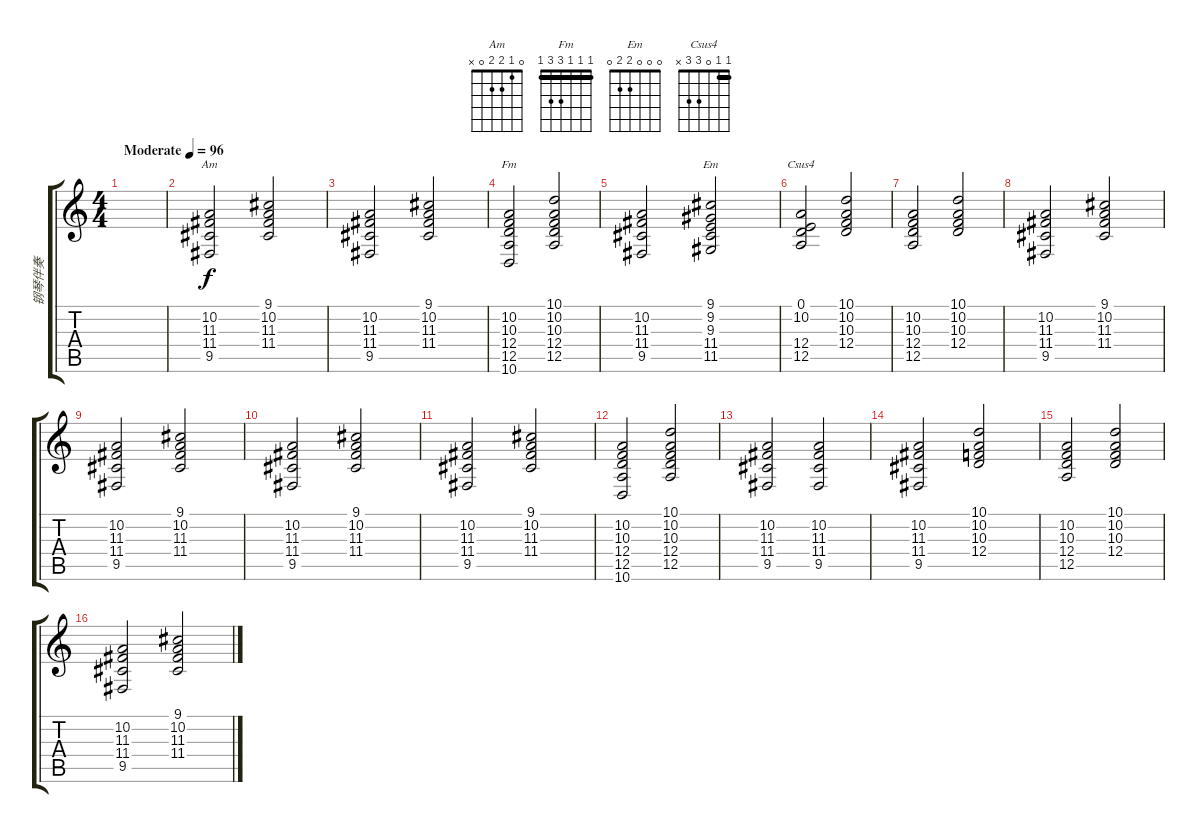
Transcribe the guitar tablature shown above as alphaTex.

\track ("钢琴伴奏" "钢琴伴奏") {instrument brightacousticpiano}
\staff {score tabs}
\tuning (E4 B3 G3 D3 A2 E2) {hide}
\chord ("Am" 0 1 2 2 0 x)
\chord ("Fm" 1 1 1 3 3 1) {barre 1}
\chord ("Em" 0 0 0 2 2 0)
\chord ("Csus4" 1 1 0 3 3 x) {barre 1}
\ts (4 4)
\tempo (96 "Moderate")
\clef g2
\ks c
|
(10.2 11.3 11.4 9.5).2{ch "Am"} (9.1 10.2 11.3 11.4).2 |
(10.2 11.3 11.4 9.5).2 (9.1 10.2 11.3 11.4).2 |
(10.2 10.3 12.4 12.5 10.6).2{ch "Fm"} (10.1 10.2 10.3 12.4 12.5).2 |
(10.2 11.3 11.4 9.5).2 (9.1 9.2 9.3 11.4 11.5).2{ch "Em"} |
(0.1 10.2 12.4 12.5).2{ch "Csus4"} (10.1 10.2 10.3 12.4).2 |
(10.2 10.3 12.4 12.5).2 (10.1 10.2 10.3 12.4).2 |
(10.2 11.3 11.4 9.5).2 (9.1 10.2 11.3 11.4).2 |
(10.2 11.3 11.4 9.5).2 (9.1 10.2 11.3 11.4).2 |
(10.2 11.3 11.4 9.5).2 (9.1 10.2 11.3 11.4).2 |
(10.2 11.3 11.4 9.5).2 (9.1 10.2 11.3 11.4).2 |
(10.2 10.3 12.4 12.5 10.6).2 (10.1 10.2 10.3 12.4 12.5).2 |
(10.2 11.3 11.4 9.5).2 (10.2 11.3 11.4 9.5).2 |
(10.2 11.3 11.4 9.5).2 (10.1 10.2 10.3 12.4).2 |
(10.2 10.3 12.4 12.5).2 (10.1 10.2 10.3 12.4).2 |
(10.2 11.3 11.4 9.5).2 (9.1 10.2 11.3 11.4).2
